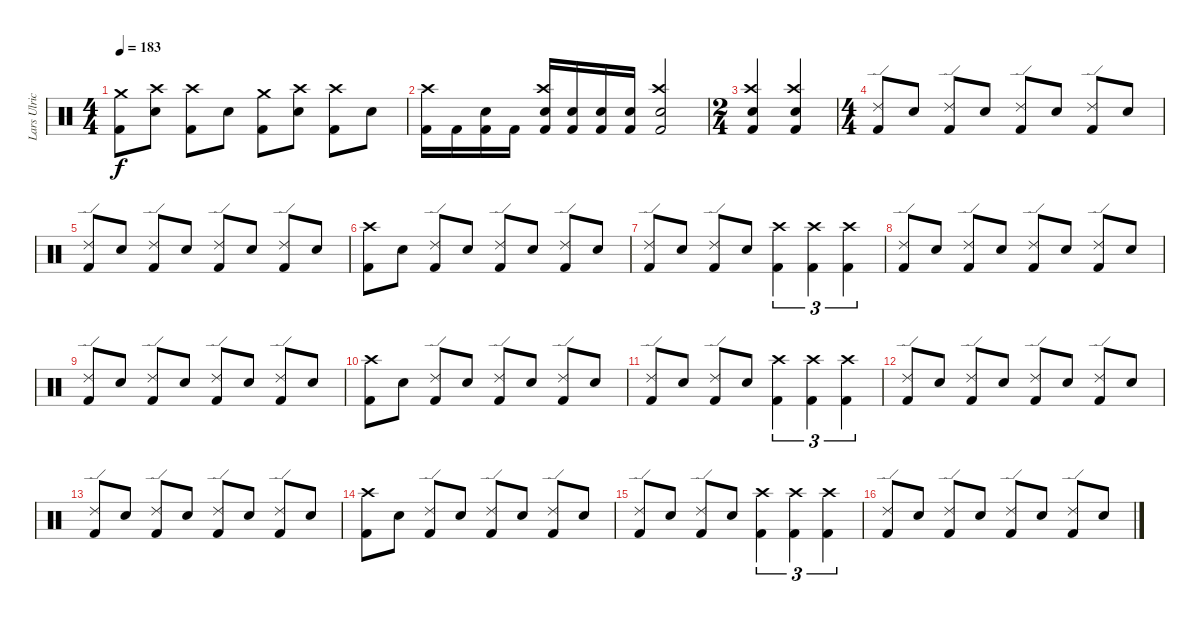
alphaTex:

\track ("Lars Ulrich" "Lars Ulric") {instrument percussion}
\staff {score}
\articulation defaults
\ts (4 4)
\tempo 183
\clef neutral
\ks c
("Crash medium (hit)" "Kick (hit) 2").8{dy f} ("Crash high (hit)" "Electric Snare (hit)").8 ("Crash high (hit)" "Kick (hit) 2").8 "Electric Snare (hit)".8 ("Crash medium (hit)" "Kick (hit) 2").8 ("Crash high (hit)" "Electric Snare (hit)").8 ("Crash high (hit)" "Kick (hit) 2").8 "Electric Snare (hit)".8 |
("Crash high (hit)" "Kick (hit) 2").16 "Kick (hit) 2".16 ("Electric Snare (hit)" "Kick (hit) 2").16 "Kick (hit) 2".16 ("Crash high (hit)" "Electric Snare (hit)" "Kick (hit) 2").16 ("Electric Snare (hit)" "Kick (hit) 2").16 ("Electric Snare (hit)" "Kick (hit) 2").16 ("Electric Snare (hit)" "Kick (hit) 2").16 ("Crash high (hit)" "Electric Snare (hit)" "Kick (hit) 2").2 |
\ts (2 4)
("Crash high (hit)" "Electric Snare (hit)" "Kick (hit) 2").4 ("Crash high (hit)" "Electric Snare (hit)" "Kick (hit) 2").4 |
\ts (4 4)
("Ride (edge) 2" "Kick (hit) 2").8 "Electric Snare (hit)".8 ("Ride (edge) 2" "Kick (hit) 2").8 "Electric Snare (hit)".8 ("Ride (edge) 2" "Kick (hit) 2").8 "Electric Snare (hit)".8 ("Ride (edge) 2" "Kick (hit) 2").8 "Electric Snare (hit)".8 |
("Ride (edge) 2" "Kick (hit) 2").8 "Electric Snare (hit)".8 ("Ride (edge) 2" "Kick (hit) 2").8 "Electric Snare (hit)".8 ("Ride (edge) 2" "Kick (hit) 2").8 "Electric Snare (hit)".8 ("Ride (edge) 2" "Kick (hit) 2").8 "Electric Snare (hit)".8 |
("Crash high (hit)" "Kick (hit) 2").8 "Electric Snare (hit)".8 ("Ride (edge) 2" "Kick (hit) 2").8 "Electric Snare (hit)".8 ("Ride (edge) 2" "Kick (hit) 2").8 "Electric Snare (hit)".8 ("Ride (edge) 2" "Kick (hit) 2").8 "Electric Snare (hit)".8 |
("Ride (edge) 2" "Kick (hit) 2").8 "Electric Snare (hit)".8 ("Ride (edge) 2" "Kick (hit) 2").8 "Electric Snare (hit)".8 ("Crash high (hit)" "Kick (hit) 2").4{tu (3 2)} ("Crash high (hit)" "Kick (hit) 2").4{tu (3 2)} ("Crash high (hit)" "Kick (hit) 2").4{tu (3 2)} |
("Ride (edge) 2" "Kick (hit) 2").8 "Electric Snare (hit)".8 ("Ride (edge) 2" "Kick (hit) 2").8 "Electric Snare (hit)".8 ("Ride (edge) 2" "Kick (hit) 2").8 "Electric Snare (hit)".8 ("Ride (edge) 2" "Kick (hit) 2").8 "Electric Snare (hit)".8 |
("Ride (edge) 2" "Kick (hit) 2").8 "Electric Snare (hit)".8 ("Ride (edge) 2" "Kick (hit) 2").8 "Electric Snare (hit)".8 ("Ride (edge) 2" "Kick (hit) 2").8 "Electric Snare (hit)".8 ("Ride (edge) 2" "Kick (hit) 2").8 "Electric Snare (hit)".8 |
("Crash high (hit)" "Kick (hit) 2").8 "Electric Snare (hit)".8 ("Ride (edge) 2" "Kick (hit) 2").8 "Electric Snare (hit)".8 ("Ride (edge) 2" "Kick (hit) 2").8 "Electric Snare (hit)".8 ("Ride (edge) 2" "Kick (hit) 2").8 "Electric Snare (hit)".8 |
("Ride (edge) 2" "Kick (hit) 2").8 "Electric Snare (hit)".8 ("Ride (edge) 2" "Kick (hit) 2").8 "Electric Snare (hit)".8 ("Crash high (hit)" "Kick (hit) 2").4{tu (3 2)} ("Crash high (hit)" "Kick (hit) 2").4{tu (3 2)} ("Crash high (hit)" "Kick (hit) 2").4{tu (3 2)} |
("Ride (edge) 2" "Kick (hit) 2").8 "Electric Snare (hit)".8 ("Ride (edge) 2" "Kick (hit) 2").8 "Electric Snare (hit)".8 ("Ride (edge) 2" "Kick (hit) 2").8 "Electric Snare (hit)".8 ("Ride (edge) 2" "Kick (hit) 2").8 "Electric Snare (hit)".8 |
("Ride (edge) 2" "Kick (hit) 2").8 "Electric Snare (hit)".8 ("Ride (edge) 2" "Kick (hit) 2").8 "Electric Snare (hit)".8 ("Ride (edge) 2" "Kick (hit) 2").8 "Electric Snare (hit)".8 ("Ride (edge) 2" "Kick (hit) 2").8 "Electric Snare (hit)".8 |
("Crash high (hit)" "Kick (hit) 2").8 "Electric Snare (hit)".8 ("Ride (edge) 2" "Kick (hit) 2").8 "Electric Snare (hit)".8 ("Ride (edge) 2" "Kick (hit) 2").8 "Electric Snare (hit)".8 ("Ride (edge) 2" "Kick (hit) 2").8 "Electric Snare (hit)".8 |
("Ride (edge) 2" "Kick (hit) 2").8 "Electric Snare (hit)".8 ("Ride (edge) 2" "Kick (hit) 2").8 "Electric Snare (hit)".8 ("Crash high (hit)" "Kick (hit) 2").4{tu (3 2)} ("Crash high (hit)" "Kick (hit) 2").4{tu (3 2)} ("Crash high (hit)" "Kick (hit) 2").4{tu (3 2)} |
("Ride (edge) 2" "Kick (hit) 2").8 "Electric Snare (hit)".8 ("Ride (edge) 2" "Kick (hit) 2").8 "Electric Snare (hit)".8 ("Ride (edge) 2" "Kick (hit) 2").8 "Electric Snare (hit)".8 ("Ride (edge) 2" "Kick (hit) 2").8 "Electric Snare (hit)".8
